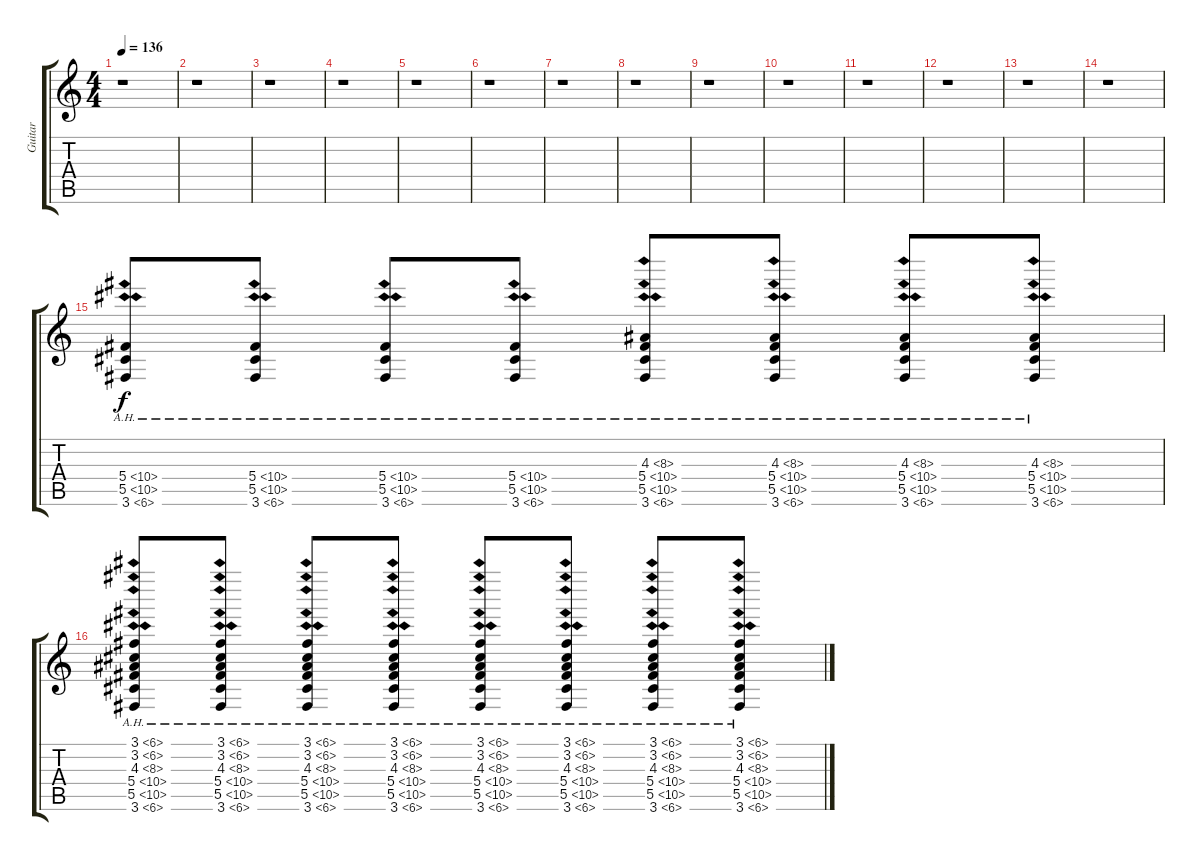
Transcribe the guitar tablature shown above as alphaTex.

\track ("Guitar" "Guitar") {instrument overdrivenguitar}
\staff {score tabs}
\tuning (Eb4 Bb3 Gb3 Db3 Ab2 Eb2) {hide}
\ts (4 4)
\tempo 136
\clef g2
\ks c
r.1{dy f} |
r.1 |
r.1 |
r.1 |
r.1 |
r.1 |
r.1 |
r.1 |
r.1 |
r.1 |
r.1 |
r.1 |
r.1 |
r.1 |
(5.4{ah 5} 5.5{ah 5} 3.6{ah 3}).8 (5.4{ah 5} 5.5{ah 5} 3.6{ah 3}).8 (5.4{ah 5} 5.5{ah 5} 3.6{ah 3}).8 (5.4{ah 5} 5.5{ah 5} 3.6{ah 3}).8 (4.3{ah 4} 5.4{ah 5} 5.5{ah 5} 3.6{ah 3}).8 (4.3{ah 4} 5.4{ah 5} 5.5{ah 5} 3.6{ah 3}).8 (4.3{ah 4} 5.4{ah 5} 5.5{ah 5} 3.6{ah 3}).8 (4.3{ah 4} 5.4{ah 5} 5.5{ah 5} 3.6{ah 3}).8 |
(3.1{ah 3} 3.2{ah 3} 4.3{ah 4} 5.4{ah 5} 5.5{ah 5} 3.6{ah 3}).8 (3.1{ah 3} 3.2{ah 3} 4.3{ah 4} 5.4{ah 5} 5.5{ah 5} 3.6{ah 3}).8 (3.1{ah 3} 3.2{ah 3} 4.3{ah 4} 5.4{ah 5} 5.5{ah 5} 3.6{ah 3}).8 (3.1{ah 3} 3.2{ah 3} 4.3{ah 4} 5.4{ah 5} 5.5{ah 5} 3.6{ah 3}).8 (3.1{ah 3} 3.2{ah 3} 4.3{ah 4} 5.4{ah 5} 5.5{ah 5} 3.6{ah 3}).8 (3.1{ah 3} 3.2{ah 3} 4.3{ah 4} 5.4{ah 5} 5.5{ah 5} 3.6{ah 3}).8 (3.1{ah 3} 3.2{ah 3} 4.3{ah 4} 5.4{ah 5} 5.5{ah 5} 3.6{ah 3}).8 (3.1{ah 3} 3.2{ah 3} 4.3{ah 4} 5.4{ah 5} 5.5{ah 5} 3.6{ah 3}).8
